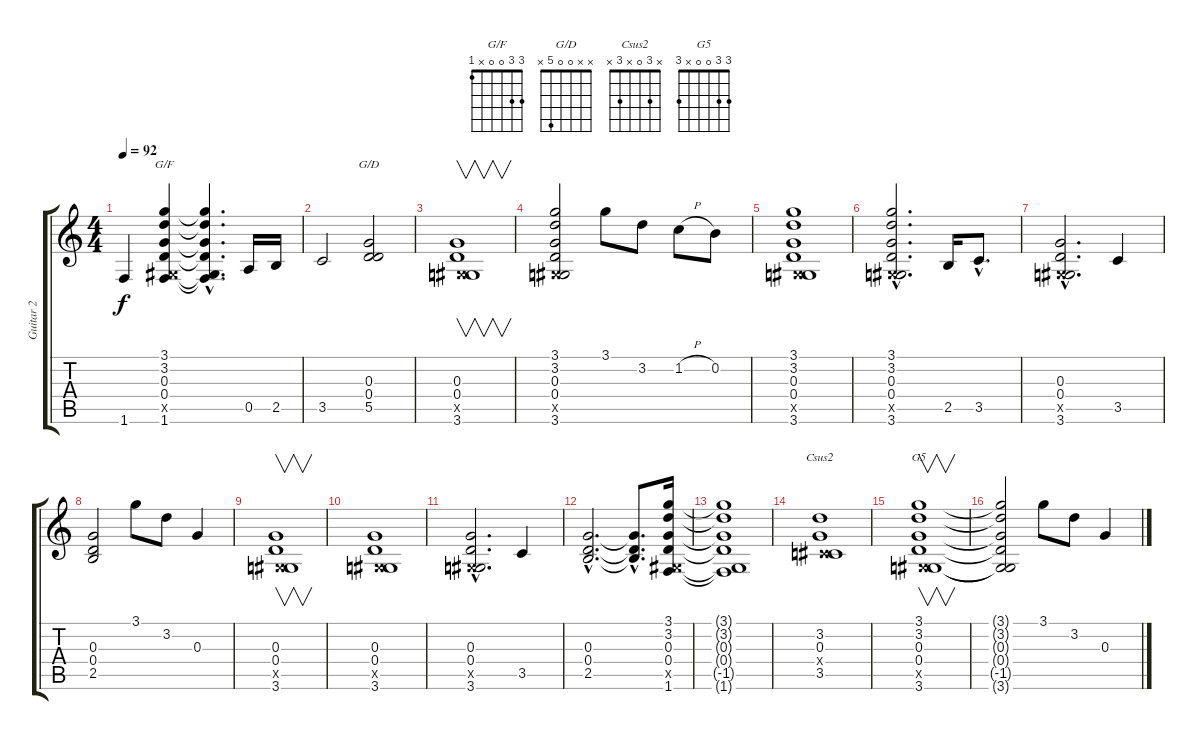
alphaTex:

\track ("Guitar 2" "Guitar 2") {instrument distortionguitar}
\staff {score tabs}
\tuning (E4 B3 G3 D3 A2 E2) {hide}
\chord ("G/F" 3 3 0 0 x 1)
\chord ("G/D" x x 0 0 5 x)
\chord ("Csus2" x 3 0 x 3 x)
\chord ("G5" 3 3 0 0 x 3)
\ts (4 4)
\tempo 92
\clef g2
\ks c
1.6.4{dy f} (3.1 3.2 0.3 0.4 -1.5{x} 1.6).4{ch "G/F"} (3.1{hac t} 3.2{hac t} 0.3{hac t} 0.4{hac t} -1.5{hac t} 1.6{hac t}).4{d} 0.5.16 2.5.16 |
3.5.2 (0.3 0.4 5.5).2{ch "G/D"} |
(0.3 0.4 -1.5{x} 3.6).1{v} |
(3.1 3.2 0.3 0.4 -1.5{x} 3.6).2 3.1.8 3.2.8 1.2{h}.8 0.2.8 |
(3.1 3.2 0.3 0.4 -1.5{x} 3.6).1 |
(3.1{hac} 3.2{hac} 0.3{hac} 0.4{hac} -1.5{hac x} 3.6{hac}).2{d} 2.5.16 3.5{hac}.8{d} |
(0.3{hac} 0.4{hac} -1.5{hac x} 3.6{hac}).2{d} 3.5.4 |
(0.3 0.4 2.5).2 3.1.8 3.2.8 0.3.4 |
(0.3 0.4 -1.5{x} 3.6).1{v} |
(0.3 0.4 -1.5{x} 3.6).1 |
(0.3{hac} 0.4{hac} -1.5{hac x} 3.6{hac}).2{d} 3.5.4 |
(0.3{hac} 0.4{hac} 2.5{hac}).2{d} (0.3{hac t} 0.4{hac t} 2.5{hac t}).8{d} (3.1 3.2 0.3 0.4 -1.5{x} 1.6).16 |
(3.1{t} 3.2{t} 0.3{t} 0.4{t} -1.5{t} 1.6{t}).1 |
(3.2 0.3 -1.4{x} 3.5).1{ch "Csus2"} |
(3.1 3.2 0.3 0.4 -1.5{x} 3.6).1{v ch "G5"} |
(3.1{t} 3.2{t} 0.3{t} 0.4{t} -1.5{t} 3.6{t}).2 3.1.8 3.2.8 0.3.4
